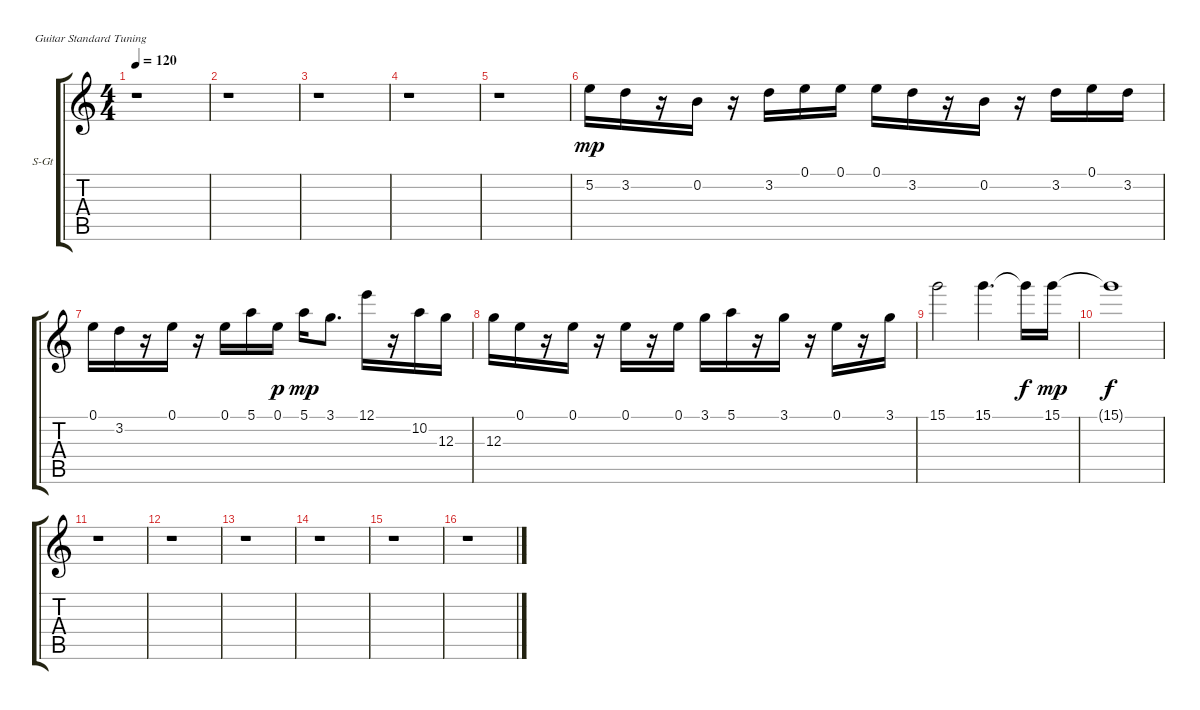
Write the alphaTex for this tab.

\bracketExtendMode groupsimilarinstruments
\firstSystemTrackNameOrientation horizontal
\otherSystemsTrackNameOrientation horizontal
\track ("Tenor Sax" "S-Gt") {instrument tenorsax}
\staff {score tabs}
\tuning (E4 B3 G3 D3 A2 E2)
\displaytranspose 12
\ts (4 4)
\tempo 120
\clef g2
\ks c
r.1{dy mp} |
r.1 |
r.1 |
r.1 |
r.1 |
5.2.16 3.2.16 r.16 0.2.16 r.16 3.2.16 0.1.16 0.1.16 0.1.16 3.2.16 r.16 0.2.16 r.16 3.2.16 0.1.16 3.2.16 |
0.1.16 3.2.16 r.16 0.1.16 r.16 0.1.16 5.1.16 0.1.16{dy p} 5.1.16{dy mp} 3.1.8{d} 12.1.16 r.16 10.2.16 12.3.16 |
12.3.16 0.1.16 r.16 0.1.16 r.16 0.1.16 r.16 0.1.16 3.1.16 5.1.16 r.16 3.1.16 r.16 0.1.16 r.16 3.1.16 |
15.1.2 15.1.4{d} 15.1{t}.16{dy f} 15.1.16{dy mp} |
15.1{t}.1{dy f} |
r.1 |
r.1 |
r.1 |
r.1 |
r.1 |
r.1
